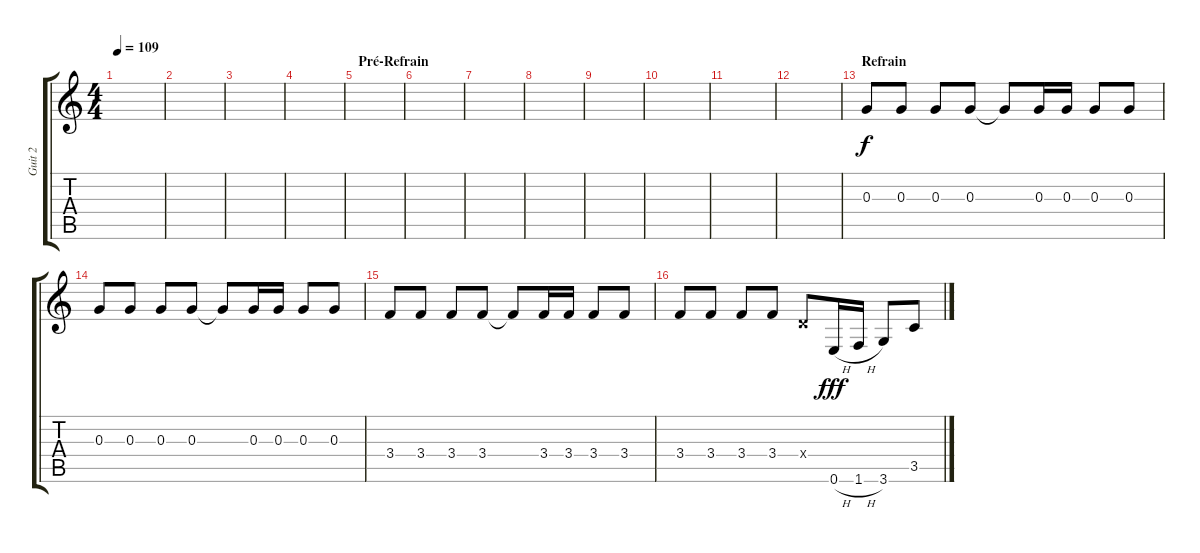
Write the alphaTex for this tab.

\track ("Guit 2" "Guit 2") {instrument overdrivenguitar}
\staff {score tabs}
\tuning (E4 B3 G3 D3 A2 E2) {hide}
\ts (4 4)
\tempo 109
\clef g2
\ks c
|
|
|
|
\section ("" "Pré-Refrain")
|
|
|
|
|
|
|
|
\section ("" "Refrain")
0.3.8{dy f} 0.3.8 0.3.8 0.3.8 0.3{t}.8 0.3.16 0.3.16 0.3.8 0.3.8 |
0.3.8 0.3.8 0.3.8 0.3.8 0.3{t}.8 0.3.16 0.3.16 0.3.8 0.3.8 |
3.4.8 3.4.8 3.4.8 3.4.8 3.4{t}.8 3.4.16 3.4.16 3.4.8 3.4.8 |
3.4.8 3.4.8 3.4.8 3.4.8 0.4{x}.8 0.6{h}.16{dy fff} 1.6{h}.16 3.6.8 3.5.8
